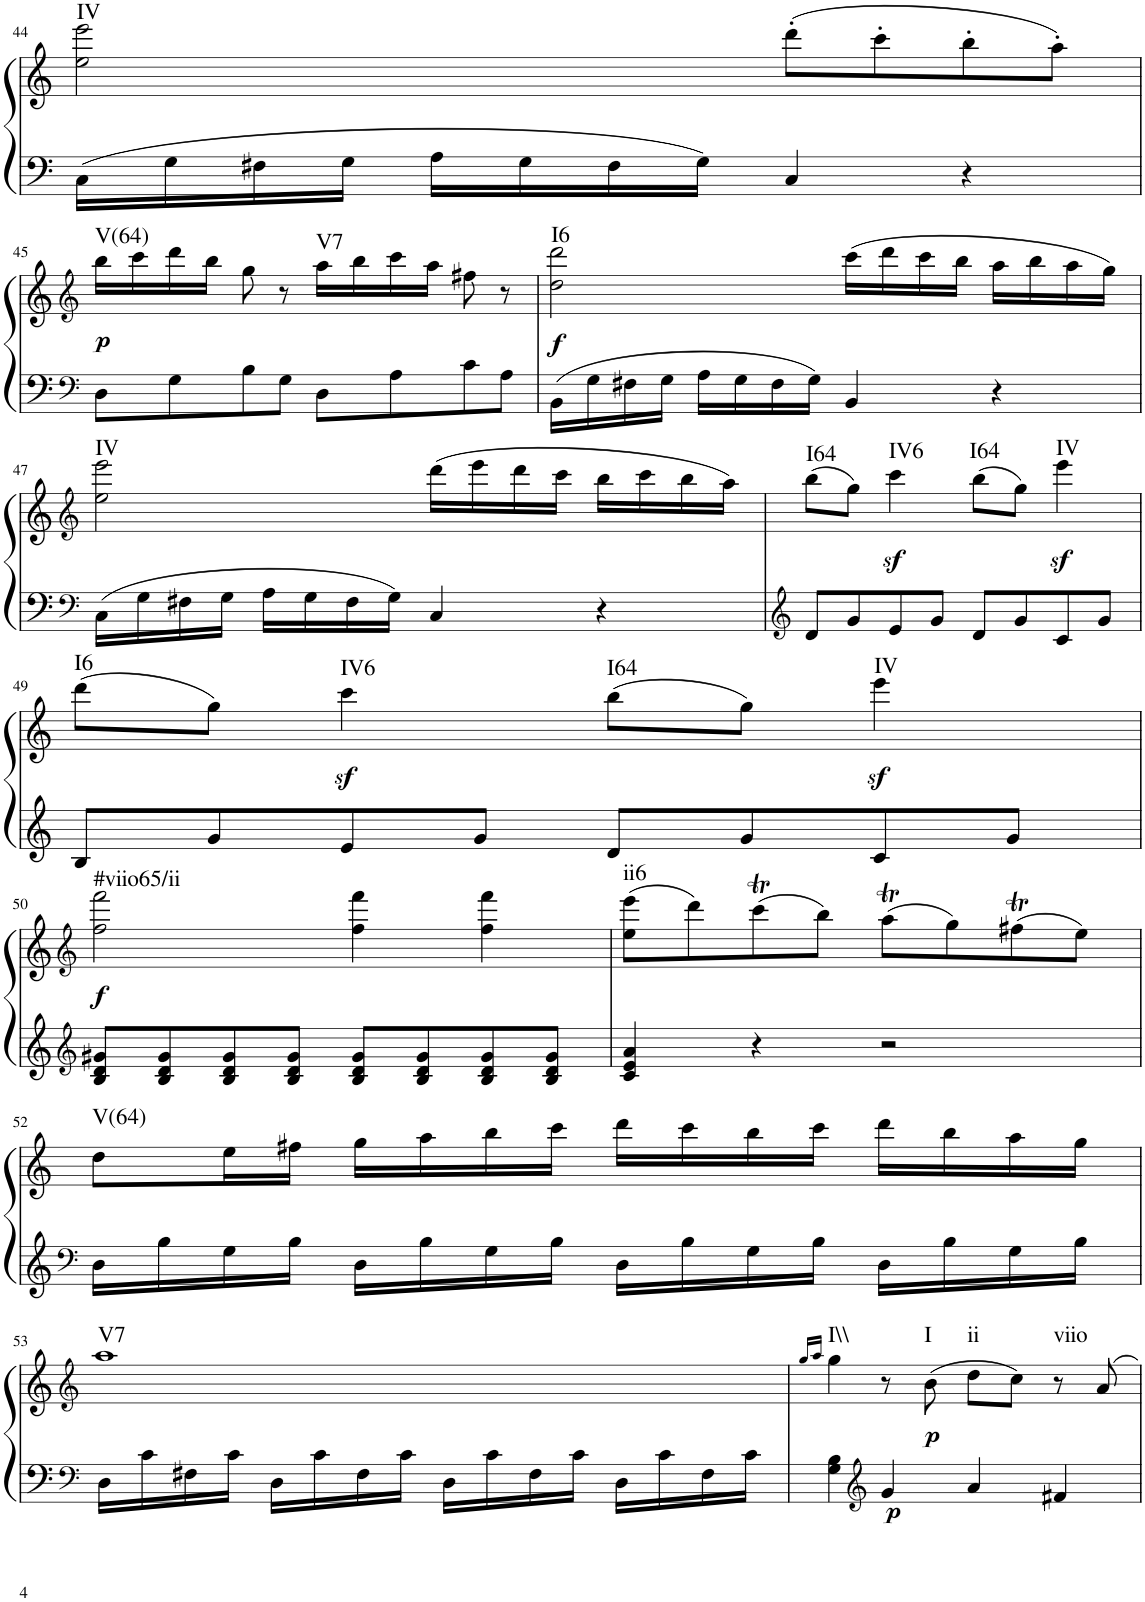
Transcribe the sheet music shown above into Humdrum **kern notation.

**kern	**kern	**dynam	**harte
*part1	*part1	*part1	*part1
*staff2	*staff1	*staff1/2	*
*I"Klavier linke Hand	*	*	*
!!LO:PB:g=z
*clefF4	*clefG2	*	*
*k[]	*k[]	*	*
*M4/4	*M4/4	*	*
=44	=44	=44	=44
!	!	!	!LO:H:kt=IV
16C\LL	2ee\ 2eee\	.	N
16G\	.	.	.
16F#X\	.	.	.
16G\JJ	.	.	.
16A\LL	.	.	.
16G\	.	.	.
16F#\	.	.	.
16G\JJ	.	.	.
4C/	(8ddd'\L	.	.
.	8ccc'\	.	.
4r	8bb'\	.	.
.	8aa'\J)	.	.
!!LO:LB:g=z
=45	=45	=45	=45
*clefF4	*clefG2	*	*
!	!	!LO:DY:b	!LO:H:kt=V(64)
8D\L	16bb\LL	p	N
.	16ccc\	.	.
8G\	16ddd\	.	.
.	16bb\JJ	.	.
8B\	8gg\	.	.
8G\J	8r	.	.
!	!	!	!LO:H:kt=V7
8D\L	16aa\LL	.	N
.	16bb\	.	.
8A\	16ccc\	.	.
.	16aa\JJ	.	.
8c\	8ff#X\	.	.
8A\J	8r	.	.
=46	=46	=46	=46
!	!	!LO:DY:b	!LO:H:kt=I6
16BB\LL	2dd\ 2ddd\	f	N
16G\	.	.	.
16F#X\	.	.	.
16G\JJ	.	.	.
16A\LL	.	.	.
16G\	.	.	.
16F#\	.	.	.
16G\JJ	.	.	.
4BB/	(16ccc\LL	.	.
.	16ddd\	.	.
.	16ccc\	.	.
.	16bb\JJ	.	.
4r	16aa\LL	.	.
.	16bb\	.	.
.	16aa\	.	.
.	16gg\JJ)	.	.
!!LO:LB:g=z
=47	=47	=47	=47
*clefF4	*clefG2	*	*
!	!	!	!LO:H:kt=IV
16C\LL	2ee\ 2eee\	.	N
16G\	.	.	.
16F#X\	.	.	.
16G\JJ	.	.	.
16A\LL	.	.	.
16G\	.	.	.
16F#\	.	.	.
16G\JJ	.	.	.
4C/	(16ddd\LL	.	.
.	16eee\	.	.
.	16ddd\	.	.
.	16ccc\JJ	.	.
4r	16bb\LL	.	.
.	16ccc\	.	.
.	16bb\	.	.
.	16aa\JJ)	.	.
=48	=48	=48	=48
*clefG2	*	*	*
!	!	!	!LO:H:kt=I64
8d/L	(8bb\L	.	N
8g/	8gg\J)	.	.
!	!	!LO:DY:b	!LO:H:kt=IV6
8e/	4ccc\	sf	N
8g/J	.	.	.
!	!	!	!LO:H:kt=I64
8d/L	(8bb\L	.	N
8g/	8gg\J)	.	.
!	!	!LO:DY:b	!LO:H:kt=IV
8c/	4eee\	sf	N
8g/J	.	.	.
!!LO:LB:g=z
=49	=49	=49	=49
!	!	!	!LO:H:kt=I6
8B/L	(8ddd\L	.	N
8g/	8gg\J)	.	.
!	!	!LO:DY:b	!LO:H:kt=IV6
8e/	4ccc\	sf	N
8g/J	.	.	.
!	!	!	!LO:H:kt=I64
8d/L	(8bb\L	.	N
8g/	8gg\J)	.	.
!	!	!LO:DY:b	!LO:H:kt=IV
8c/	4eee\	sf	N
8g/J	.	.	.
!!LO:LB:g=z
=50	=50	=50	=50
*clefG2	*clefG2	*	*
!	!	!LO:DY:b	!LO:H:kt=#viio65/ii
8B/ 8d/ 8g#X/L	2ff\ 2fff\	f	N
8B/ 8d/ 8g#/	.	.	.
8B/ 8d/ 8g#/	.	.	.
8B/ 8d/ 8g#/J	.	.	.
8B/ 8d/ 8g#/L	4ff\ 4fff\	.	.
8B/ 8d/ 8g#/	.	.	.
8B/ 8d/ 8g#/	4ff\ 4fff\	.	.
8B/ 8d/ 8g#/J	.	.	.
=51	=51	=51	=51
!	!	!	!LO:H:kt=ii6
4c/ 4e/ 4a/	(8ee\ 8eee\L	.	N
.	8ddd\)	.	.
4r	(8cccT\	.	.
.	8bb\J)	.	.
2r	(8aaT\L	.	.
.	8gg\)	.	.
.	(8ff#Xt\	.	.
.	8ee\J)	.	.
!!LO:LB:g=z
=52	=52	=52	=52
*clefF4	*	*	*
!	!	!	!LO:H:kt=V(64)
16D\LL	8dd\L	.	N
16B\	.	.	.
16G\	16ee\L	.	.
16B\JJ	16ff#X\JJ	.	.
16D\LL	16gg\LL	.	.
16B\	16aa\	.	.
16G\	16bb\	.	.
16B\JJ	16ccc\JJ	.	.
16D\LL	16ddd\LL	.	.
16B\	16ccc\	.	.
16G\	16bb\	.	.
16B\JJ	16ccc\JJ	.	.
16D\LL	16ddd\LL	.	.
16B\	16bb\	.	.
16G\	16aa\	.	.
16B\JJ	16gg\JJ	.	.
!!LO:LB:g=z
=53	=53	=53	=53
*clefF4	*clefG2	*	*
!	!	!	!LO:H:kt=V7
16D\LL	1aa	.	N
16c\	.	.	.
16F#X\	.	.	.
16c\JJ	.	.	.
16D\LL	.	.	.
16c\	.	.	.
16F#\	.	.	.
16c\JJ	.	.	.
16D\LL	.	.	.
16c\	.	.	.
16F#\	.	.	.
16c\JJ	.	.	.
16D\LL	.	.	.
16c\	.	.	.
16F#\	.	.	.
16c\JJ	.	.	.
=54	=54	=54	=54
.	16qgg/LL	.	.
.	16qaa/JJ	.	.
!	!	!	!LO:H:kt=I\\
4G\ 4B\	4gg\	.	N
*clefG2	*	*	*
!	!	!LO:DY:b=2	!
4g/	8r	p	.
!	!	!LO:DY:b	!LO:H:kt=I
.	(8b\	p	N
!	!	!	!LO:H:kt=ii
4a/	8dd\L	.	N
.	8cc\J)	.	.
!	!	!	!LO:H:kt=viio
4f#X/	8r	.	N
.	8a/	.	.
=	=	=	=
*-	*-	*-	*-
